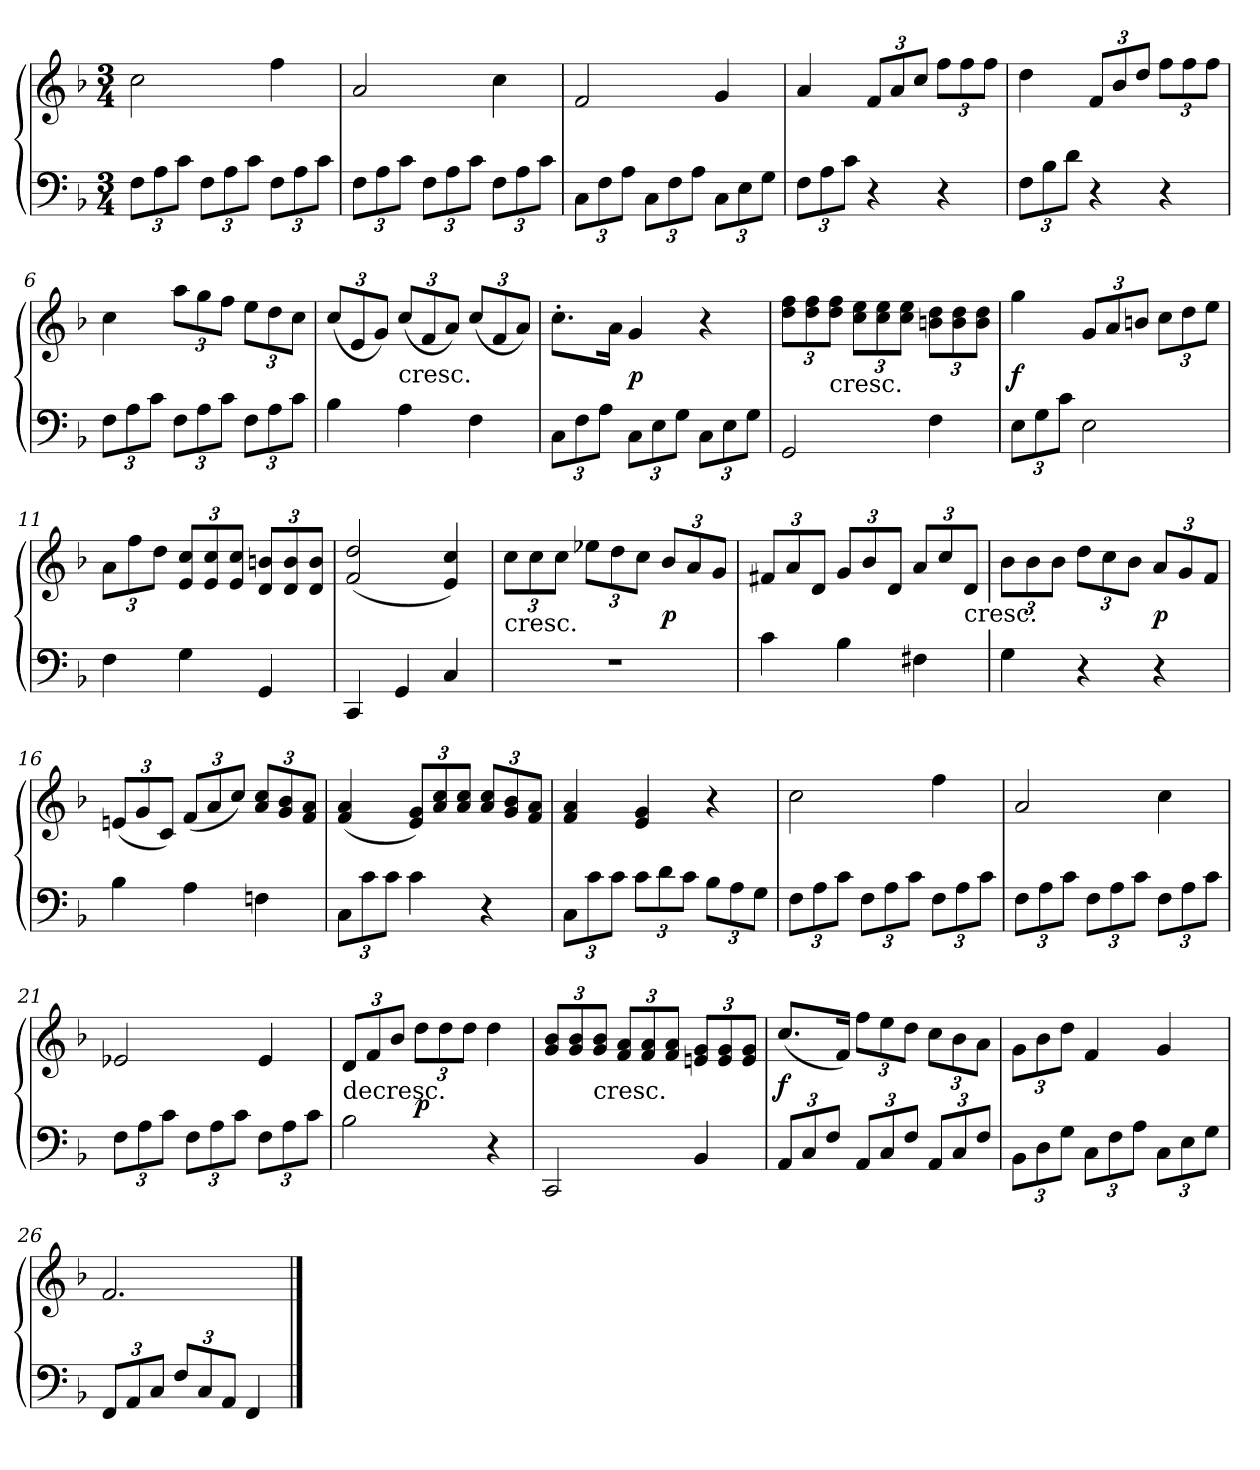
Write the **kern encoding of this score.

**kern	**kern	**dynam
*part1	*part1	*part1
*staff2	*staff1	*staff1/2
*clefF4	*clefG2	*
*k[b-]	*k[b-]	*
*F:	*F:	*
*M3/4	*M3/4	*
*MM100	*MM100	*
=1	=1	=1
12F\L	2cc\	.
12A\	.	.
12c\J	.	.
12F\L	.	.
12A\	.	.
12c\J	.	.
12F\L	4ff\	.
12A\	.	.
12c\J	.	.
=2	=2	=2
12F\L	2a/	.
12A\	.	.
12c\J	.	.
12F\L	.	.
12A\	.	.
12c\J	.	.
12F\L	4cc\	.
12A\	.	.
12c\J	.	.
=3	=3	=3
12C\L	2f/	.
12F\	.	.
12A\J	.	.
12C\L	.	.
12F\	.	.
12A\J	.	.
12C\L	4g/	.
12E\	.	.
12G\J	.	.
=4	=4	=4
12F\L	4a/	.
12A\	.	.
12c\J	.	.
4r	12f/L	.
.	12a/	.
.	12cc/J	.
4r	12ff\L	.
.	12ff\	.
.	12ff\J	.
=5	=5	=5
12F\L	4dd\	.
12B-\	.	.
12d\J	.	.
4r	12f/L	.
.	12b-/	.
.	12dd/J	.
4r	12ff\L	.
.	12ff\	.
.	12ff\J	.
=6	=6	=6
12F\L	4cc\	.
12A\	.	.
12c\J	.	.
12F\L	12aa\L	.
12A\	12gg\	.
12c\J	12ff\J	.
12F\L	12ee\L	.
12A\	12dd\	.
12c\J	12cc\J	.
=7	=7	=7
4B-\	(12cc/L	.
.	12e/	.
.	12g/J)	.
!	!LO:TX:c:t=cresc.	!
4A\	(12cc/L	.
.	12f/	.
.	12a/J)	.
4F\	(12cc/L	.
.	12f/	.
.	12a/J)	.
=8	=8	=8
12C\L	8.cc'\L	.
12F\	.	.
12A\J	.	.
.	16a\Jk	.
12C\L	4g/	p
12E\	.	.
12G\J	.	.
12C\L	4r	.
12E\	.	.
12G\J	.	.
=9	=9	=9
2GG/	12dd\ 12ff\L	.
.	12dd\ 12ff\	.
!	!LO:TX:c:t=cresc.	!
.	12dd\ 12ff\J	.
.	12cc\ 12ee\L	.
.	12cc\ 12ee\	.
.	12cc\ 12ee\J	.
4F\	12bn\ 12dd\L	.
.	12b\ 12dd\	.
.	12b\ 12dd\J	.
=10	=10	=10
12E\L	4gg\	f
12G\	.	.
12c\J	.	.
2E\	12g/L	.
.	12a/	.
.	12bn/J	.
.	12cc\L	.
.	12dd\	.
.	12ee\J	.
=11	=11	=11
4F\	12a\L	.
.	12ff\	.
.	12dd\J	.
4G\	12e/ 12cc/L	.
.	12e/ 12cc/	.
.	12e/ 12cc/J	.
4GG/	12d/ 12bn/L	.
.	12d/ 12b/	.
.	12d/ 12b/J	.
=12	=12	=12
4CC/	(2f/ 2dd/	.
4GG/	.	.
4C/	4e/ 4cc/)	.
=13	=13	=13
!	!LO:TX:c:t=cresc.	!
2.r	12cc\L	.
.	12cc\	.
.	12cc\J	.
.	12ee-X\L	.
.	12dd\	.
.	12cc\J	.
.	12b-/L	p
.	12a/	.
.	12g/J	.
=14	=14	=14
4c\	12f#X/L	.
.	12a/	.
.	12d/J	.
4B-\	12g/L	.
.	12b-/	.
.	12d/J	.
4F#X\	12a/L	.
.	12cc/	.
!	!LO:TX:c:t=cresc.	!
.	12d/J	.
=15	=15	=15
4G\	12b-\L	.
.	12b-\	.
.	12b-\J	.
4r	12dd\L	.
.	12cc\	.
.	12b-\J	.
4r	12a/L	p
.	12g/	.
.	12f/J	.
=16	=16	=16
4B-\	(12en/L	.
.	12g/	.
.	12c/J)	.
4A\	(12f/L	.
.	12a/	.
.	12cc/J)	.
4Fn\	12a/ 12cc/L	.
.	12g/ 12b-/	.
.	12f/ 12a/J	.
=17	=17	=17
12C\L	(4f/ 4a/	.
12c\	.	.
12c\J	.	.
4c\	12e/ 12g/L)	.
.	12a/ 12cc/	.
.	12a/ 12cc/J	.
4r	12a/ 12cc/L	.
.	12g/ 12b-/	.
.	12f/ 12a/J	.
=18	=18	=18
12C\L	4f/ 4a/	.
12c\	.	.
12c\J	.	.
12c\L	4e/ 4g/	.
12d\	.	.
12c\J	.	.
12B-\L	4r	.
12A\	.	.
12G\J	.	.
=19	=19	=19
12F\L	2cc\	.
12A\	.	.
12c\J	.	.
12F\L	.	.
12A\	.	.
12c\J	.	.
12F\L	4ff\	.
12A\	.	.
12c\J	.	.
=20	=20	=20
12F\L	2a/	.
12A\	.	.
12c\J	.	.
12F\L	.	.
12A\	.	.
12c\J	.	.
12F\L	4cc\	.
12A\	.	.
12c\J	.	.
=21	=21	=21
12F\L	2e-X/	.
12A\	.	.
12c\J	.	.
12F\L	.	.
12A\	.	.
12c\J	.	.
12F\L	4e-/	.
12A\	.	.
12c\J	.	.
=22	=22	=22
!	!LO:TX:c:t=decresc.	!
2B-\	12d/L	.
.	12f/	.
.	12b-/J	.
.	12dd\L	p
.	12dd\	.
.	12dd\J	.
4r	4dd\	.
=23	=23	=23
2CC/	12g/ 12b-/L	.
.	12g/ 12b-/	.
!	!LO:TX:c:t=cresc.	!
.	12g/ 12b-/J	.
.	12f/ 12a/L	.
.	12f/ 12a/	.
.	12f/ 12a/J	.
4BB-/	12en/ 12g/L	.
.	12e/ 12g/	.
.	12e/ 12g/J	.
=24	=24	=24
12AA/L	(8.cc/L	f
12C/	.	.
12F/J	.	.
.	16f/Jk)	.
12AA/L	12ff\L	.
12C/	12ee\	.
12F/J	12dd\J	.
12AA/L	12cc\L	.
12C/	12b-\	.
12F/J	12a\J	.
=25	=25	=25
12BB-\L	12g\L	.
12D\	12b-\	.
12G\J	12dd\J	.
12C\L	4f/	.
12F\	.	.
12A\J	.	.
12C\L	4g/	.
12E\	.	.
12G\J	.	.
=26	=26	=26
12FF/L	2.f/	.
12AA/	.	.
12C/J	.	.
12F/L	.	.
12C/	.	.
12AA/J	.	.
4FF/	.	.
==	==	==
*-	*-	*-
